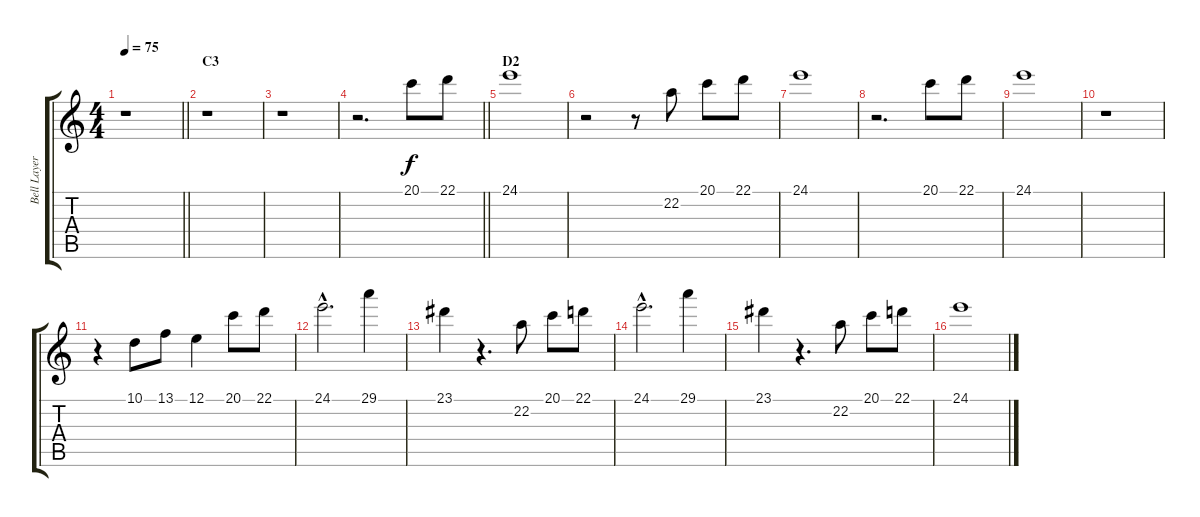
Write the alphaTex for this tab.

\track ("Bell Layer" "Bell Layer") {instrument musicbox}
\staff {score tabs}
\tuning (E4 B3 G3 D3 A2 E2) {hide}
\ts (4 4)
\tempo 75
\clef g2
\barLineRight lightlight
\ks c
r.1{dy f} |
\section ("" "C3")
r.1 |
r.1 |
\barLineRight lightlight
r.2{d} 20.1.8 22.1.8 |
\section ("" "D2")
24.1.1 |
r.2 r.8 22.2.8 20.1.8 22.1.8 |
24.1.1 |
r.2{d} 20.1.8 22.1.8 |
24.1.1 |
r.1 |
r.4 10.1.8 13.1.8 12.1.4 20.1.8 22.1.8 |
24.1{hac}.2{d} 29.1.4 |
23.1.4 r.4{d} 22.2.8 20.1.8 22.1.8 |
24.1{hac}.2{d} 29.1.4 |
23.1.4 r.4{d} 22.2.8 20.1.8 22.1.8 |
24.1.1
